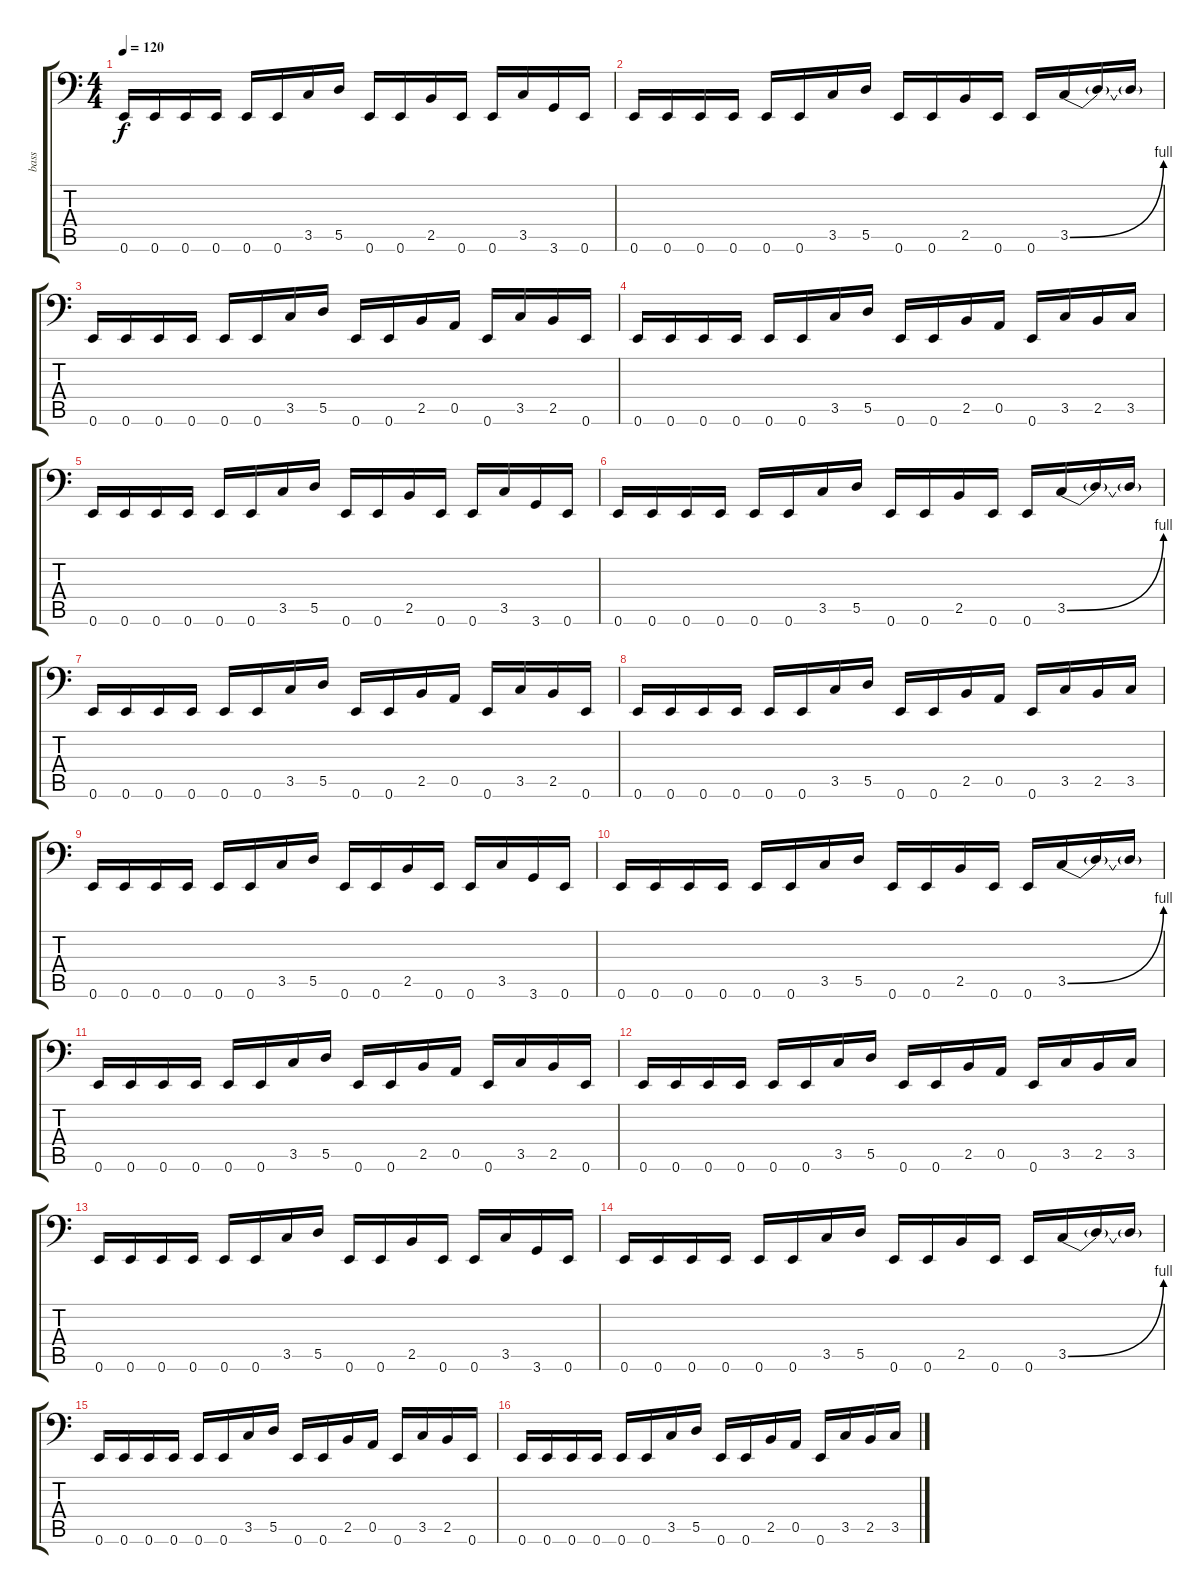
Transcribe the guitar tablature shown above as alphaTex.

\track ("bass" "bass") {instrument electricbassfinger}
\staff {score tabs}
\tuning (E3 B2 G2 D2 A1 E1) {hide}
\ts (4 4)
\tempo 120
\clef f4
\ks c
0.6.16{dy f} 0.6.16 0.6.16 0.6.16 0.6.16 0.6.16 3.5.16 5.5.16 0.6.16 0.6.16 2.5.16 0.6.16 0.6.16 3.5.16 3.6.16 0.6.16 |
0.6.16 0.6.16 0.6.16 0.6.16 0.6.16 0.6.16 3.5.16 5.5.16 0.6.16 0.6.16 2.5.16 0.6.16 0.6.16 3.5{be (bend 0 0 60 4)}.16 3.5{t}.16 3.5{t}.16 |
0.6.16 0.6.16 0.6.16 0.6.16 0.6.16 0.6.16 3.5.16 5.5.16 0.6.16 0.6.16 2.5.16 0.5.16 0.6.16 3.5.16 2.5.16 0.6.16 |
0.6.16 0.6.16 0.6.16 0.6.16 0.6.16 0.6.16 3.5.16 5.5.16 0.6.16 0.6.16 2.5.16 0.5.16 0.6.16 3.5.16 2.5.16 3.5.16 |
0.6.16 0.6.16 0.6.16 0.6.16 0.6.16 0.6.16 3.5.16 5.5.16 0.6.16 0.6.16 2.5.16 0.6.16 0.6.16 3.5.16 3.6.16 0.6.16 |
0.6.16 0.6.16 0.6.16 0.6.16 0.6.16 0.6.16 3.5.16 5.5.16 0.6.16 0.6.16 2.5.16 0.6.16 0.6.16 3.5{be (bend 0 0 60 4)}.16 3.5{t}.16 3.5{t}.16 |
0.6.16 0.6.16 0.6.16 0.6.16 0.6.16 0.6.16 3.5.16 5.5.16 0.6.16 0.6.16 2.5.16 0.5.16 0.6.16 3.5.16 2.5.16 0.6.16 |
0.6.16 0.6.16 0.6.16 0.6.16 0.6.16 0.6.16 3.5.16 5.5.16 0.6.16 0.6.16 2.5.16 0.5.16 0.6.16 3.5.16 2.5.16 3.5.16 |
0.6.16 0.6.16 0.6.16 0.6.16 0.6.16 0.6.16 3.5.16 5.5.16 0.6.16 0.6.16 2.5.16 0.6.16 0.6.16 3.5.16 3.6.16 0.6.16 |
0.6.16 0.6.16 0.6.16 0.6.16 0.6.16 0.6.16 3.5.16 5.5.16 0.6.16 0.6.16 2.5.16 0.6.16 0.6.16 3.5{be (bend 0 0 60 4)}.16 3.5{t}.16 3.5{t}.16 |
0.6.16 0.6.16 0.6.16 0.6.16 0.6.16 0.6.16 3.5.16 5.5.16 0.6.16 0.6.16 2.5.16 0.5.16 0.6.16 3.5.16 2.5.16 0.6.16 |
0.6.16 0.6.16 0.6.16 0.6.16 0.6.16 0.6.16 3.5.16 5.5.16 0.6.16 0.6.16 2.5.16 0.5.16 0.6.16 3.5.16 2.5.16 3.5.16 |
0.6.16 0.6.16 0.6.16 0.6.16 0.6.16 0.6.16 3.5.16 5.5.16 0.6.16 0.6.16 2.5.16 0.6.16 0.6.16 3.5.16 3.6.16 0.6.16 |
0.6.16 0.6.16 0.6.16 0.6.16 0.6.16 0.6.16 3.5.16 5.5.16 0.6.16 0.6.16 2.5.16 0.6.16 0.6.16 3.5{be (bend 0 0 60 4)}.16 3.5{t}.16 3.5{t}.16 |
0.6.16 0.6.16 0.6.16 0.6.16 0.6.16 0.6.16 3.5.16 5.5.16 0.6.16 0.6.16 2.5.16 0.5.16 0.6.16 3.5.16 2.5.16 0.6.16 |
0.6.16 0.6.16 0.6.16 0.6.16 0.6.16 0.6.16 3.5.16 5.5.16 0.6.16 0.6.16 2.5.16 0.5.16 0.6.16 3.5.16 2.5.16 3.5.16
